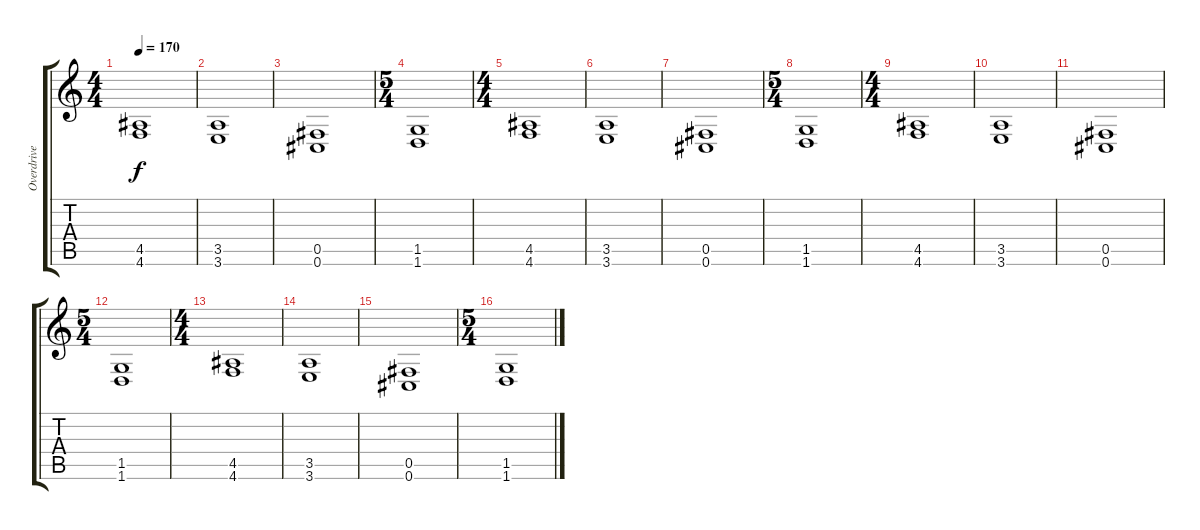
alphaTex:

\track ("Overdrive" "Overdrive") {instrument overdrivenguitar}
\staff {score tabs}
\tuning (Db4 Ab3 E3 B2 Gb2 Db2) {hide}
\ts (4 4)
\tempo 170
\clef g2
\ks c
(4.5 4.6).1{dy f} |
(3.5 3.6).1 |
(0.5 0.6).1 |
\ts (5 4)
(1.5 1.6).1 |
\ts (4 4)
(4.5 4.6).1 |
(3.5 3.6).1 |
(0.5 0.6).1 |
\ts (5 4)
(1.5 1.6).1 |
\ts (4 4)
(4.5 4.6).1 |
(3.5 3.6).1 |
(0.5 0.6).1 |
\ts (5 4)
(1.5 1.6).1 |
\ts (4 4)
(4.5 4.6).1 |
(3.5 3.6).1 |
(0.5 0.6).1 |
\ts (5 4)
(1.5 1.6).1
